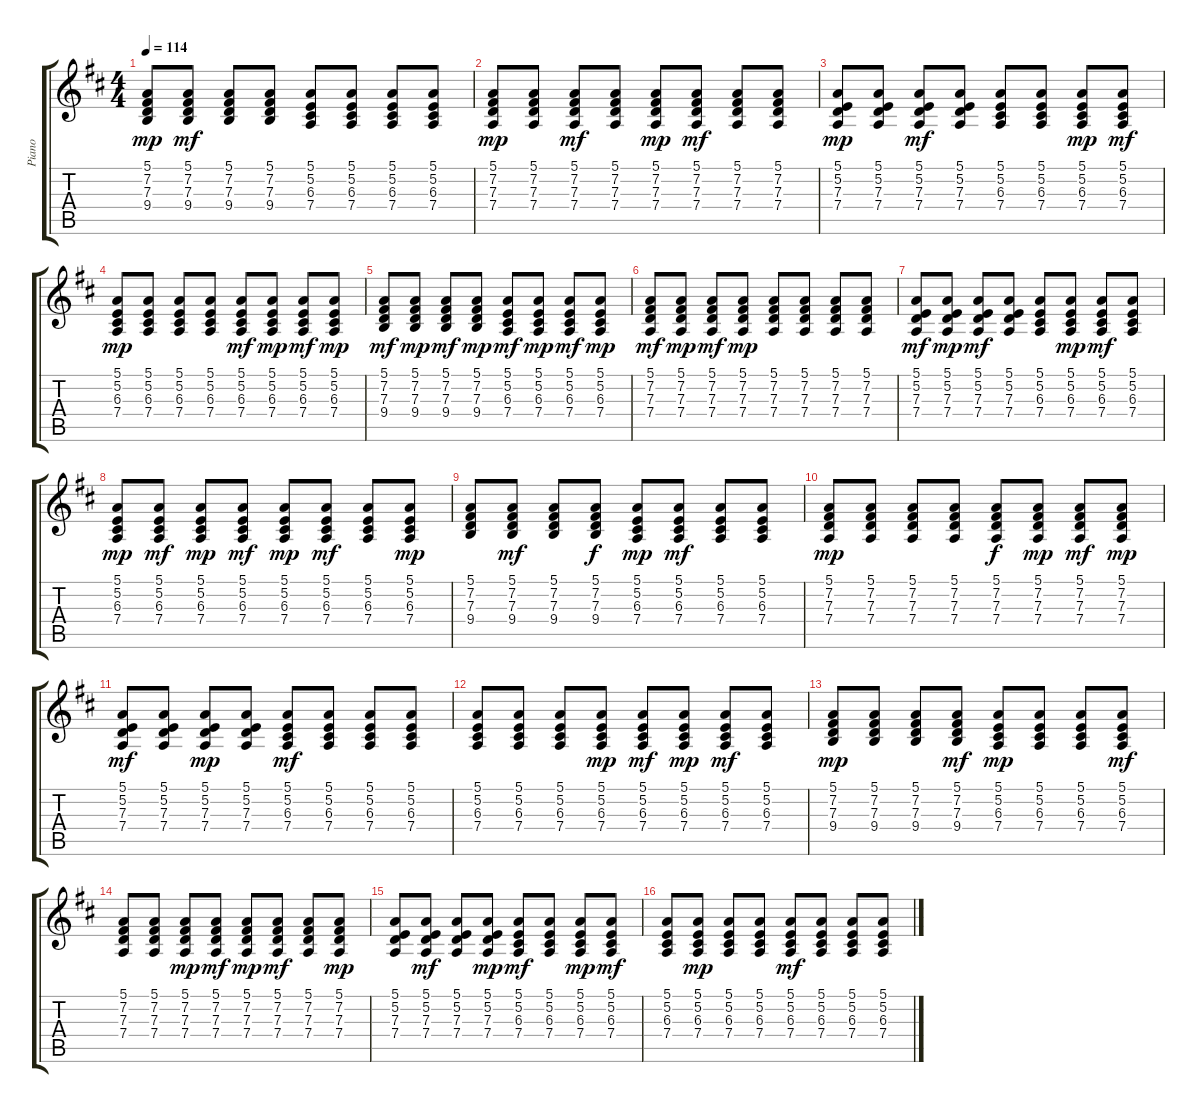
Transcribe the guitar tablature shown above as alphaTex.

\track ("Piano" "Piano") {instrument acousticgrandpiano}
\staff {score tabs}
\tuning (E4 B3 G3 D3 A2 E2) {hide}
\ts (4 4)
\tempo 114
\clef g2
\ks d
(5.1 7.2 7.3 9.4).8{dy mp} (5.1 7.2 7.3 9.4).8{dy mf} (5.1 7.2 7.3 9.4).8 (5.1 7.2 7.3 9.4).8 (5.1 5.2 6.3 7.4).8 (5.1 5.2 6.3 7.4).8 (5.1 5.2 6.3 7.4).8 (5.1 5.2 6.3 7.4).8 |
(5.1 7.2 7.3 7.4).8{dy mp} (5.1 7.2 7.3 7.4).8 (5.1 7.2 7.3 7.4).8{dy mf} (5.1 7.2 7.3 7.4).8 (5.1 7.2 7.3 7.4).8{dy mp} (5.1 7.2 7.3 7.4).8{dy mf} (5.1 7.2 7.3 7.4).8 (5.1 7.2 7.3 7.4).8 |
(5.1 5.2 7.3 7.4).8{dy mp} (5.1 5.2 7.3 7.4).8 (5.1 5.2 7.3 7.4).8{dy mf} (5.1 5.2 7.3 7.4).8 (5.1 5.2 6.3 7.4).8 (5.1 5.2 6.3 7.4).8 (5.1 5.2 6.3 7.4).8{dy mp} (5.1 5.2 6.3 7.4).8{dy mf} |
(5.1 5.2 6.3 7.4).8{dy mp} (5.1 5.2 6.3 7.4).8 (5.1 5.2 6.3 7.4).8 (5.1 5.2 6.3 7.4).8 (5.1 5.2 6.3 7.4).8{dy mf} (5.1 5.2 6.3 7.4).8{dy mp} (5.1 5.2 6.3 7.4).8{dy mf} (5.1 5.2 6.3 7.4).8{dy mp} |
(5.1 7.2 7.3 9.4).8{dy mf} (5.1 7.2 7.3 9.4).8{dy mp} (5.1 7.2 7.3 9.4).8{dy mf} (5.1 7.2 7.3 9.4).8{dy mp} (5.1 5.2 6.3 7.4).8{dy mf} (5.1 5.2 6.3 7.4).8{dy mp} (5.1 5.2 6.3 7.4).8{dy mf} (5.1 5.2 6.3 7.4).8{dy mp} |
(5.1 7.2 7.3 7.4).8{dy mf} (5.1 7.2 7.3 7.4).8{dy mp} (5.1 7.2 7.3 7.4).8{dy mf} (5.1 7.2 7.3 7.4).8{dy mp} (5.1 7.2 7.3 7.4).8 (5.1 7.2 7.3 7.4).8 (5.1 7.2 7.3 7.4).8 (5.1 7.2 7.3 7.4).8 |
(5.1 5.2 7.3 7.4).8{dy mf} (5.1 5.2 7.3 7.4).8{dy mp} (5.1 5.2 7.3 7.4).8{dy mf} (5.1 5.2 7.3 7.4).8 (5.1 5.2 6.3 7.4).8 (5.1 5.2 6.3 7.4).8{dy mp} (5.1 5.2 6.3 7.4).8{dy mf} (5.1 5.2 6.3 7.4).8 |
(5.1 5.2 6.3 7.4).8{dy mp} (5.1 5.2 6.3 7.4).8{dy mf} (5.1 5.2 6.3 7.4).8{dy mp} (5.1 5.2 6.3 7.4).8{dy mf} (5.1 5.2 6.3 7.4).8{dy mp} (5.1 5.2 6.3 7.4).8{dy mf} (5.1 5.2 6.3 7.4).8 (5.1 5.2 6.3 7.4).8{dy mp} |
(5.1 7.2 7.3 9.4).8 (5.1 7.2 7.3 9.4).8{dy mf} (5.1 7.2 7.3 9.4).8 (5.1 7.2 7.3 9.4).8{dy f} (5.1 5.2 6.3 7.4).8{dy mp} (5.1 5.2 6.3 7.4).8{dy mf} (5.1 5.2 6.3 7.4).8 (5.1 5.2 6.3 7.4).8 |
(5.1 7.2 7.3 7.4).8{dy mp} (5.1 7.2 7.3 7.4).8 (5.1 7.2 7.3 7.4).8 (5.1 7.2 7.3 7.4).8 (5.1 7.2 7.3 7.4).8{dy f} (5.1 7.2 7.3 7.4).8{dy mp} (5.1 7.2 7.3 7.4).8{dy mf} (5.1 7.2 7.3 7.4).8{dy mp} |
(5.1 5.2 7.3 7.4).8{dy mf} (5.1 5.2 7.3 7.4).8 (5.1 5.2 7.3 7.4).8{dy mp} (5.1 5.2 7.3 7.4).8 (5.1 5.2 6.3 7.4).8{dy mf} (5.1 5.2 6.3 7.4).8 (5.1 5.2 6.3 7.4).8 (5.1 5.2 6.3 7.4).8 |
(5.1 5.2 6.3 7.4).8 (5.1 5.2 6.3 7.4).8 (5.1 5.2 6.3 7.4).8 (5.1 5.2 6.3 7.4).8{dy mp} (5.1 5.2 6.3 7.4).8{dy mf} (5.1 5.2 6.3 7.4).8{dy mp} (5.1 5.2 6.3 7.4).8{dy mf} (5.1 5.2 6.3 7.4).8 |
(5.1 7.2 7.3 9.4).8{dy mp} (5.1 7.2 7.3 9.4).8 (5.1 7.2 7.3 9.4).8 (5.1 7.2 7.3 9.4).8{dy mf} (5.1 5.2 6.3 7.4).8{dy mp} (5.1 5.2 6.3 7.4).8 (5.1 5.2 6.3 7.4).8 (5.1 5.2 6.3 7.4).8{dy mf} |
(5.1 7.2 7.3 7.4).8 (5.1 7.2 7.3 7.4).8 (5.1 7.2 7.3 7.4).8{dy mp} (5.1 7.2 7.3 7.4).8{dy mf} (5.1 7.2 7.3 7.4).8{dy mp} (5.1 7.2 7.3 7.4).8{dy mf} (5.1 7.2 7.3 7.4).8 (5.1 7.2 7.3 7.4).8{dy mp} |
(5.1 5.2 7.3 7.4).8 (5.1 5.2 7.3 7.4).8{dy mf} (5.1 5.2 7.3 7.4).8 (5.1 5.2 7.3 7.4).8{dy mp} (5.1 5.2 6.3 7.4).8{dy mf} (5.1 5.2 6.3 7.4).8 (5.1 5.2 6.3 7.4).8{dy mp} (5.1 5.2 6.3 7.4).8{dy mf} |
(5.1 5.2 6.3 7.4).8 (5.1 5.2 6.3 7.4).8{dy mp} (5.1 5.2 6.3 7.4).8 (5.1 5.2 6.3 7.4).8 (5.1 5.2 6.3 7.4).8{dy mf} (5.1 5.2 6.3 7.4).8 (5.1 5.2 6.3 7.4).8 (5.1 5.2 6.3 7.4).8
